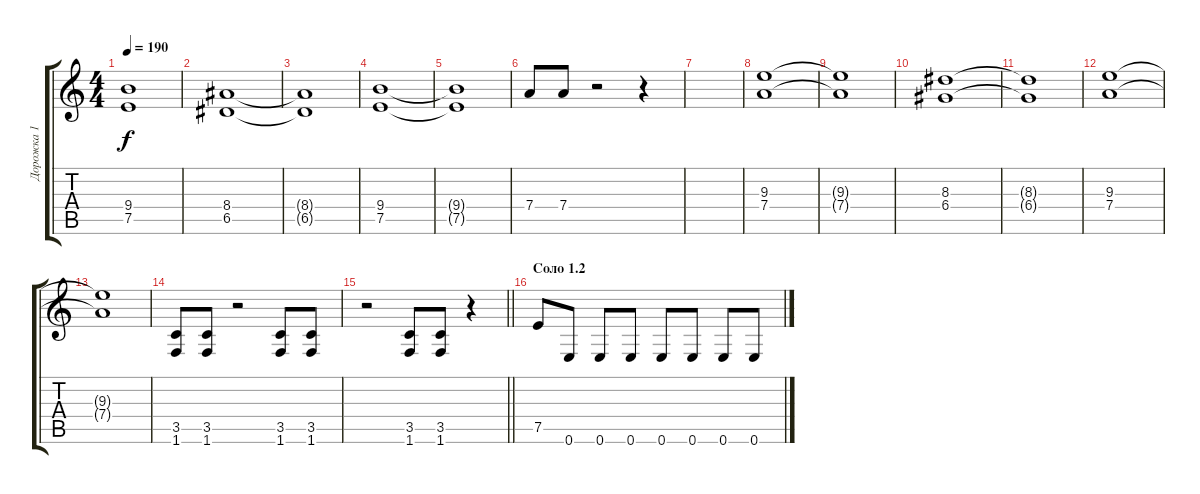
\track ("Дорожка 1" "Дорожка 1") {instrument distortionguitar}
\staff {score tabs}
\tuning (E4 B3 G3 D3 A2 E2) {hide}
\ts (4 4)
\tempo 190
\clef g2
\ks c
(9.4{t} 7.5{t}).1{dy f} |
(8.4 6.5).1 |
(8.4{t} 6.5{t}).1 |
(9.4 7.5).1 |
(9.4{t} 7.5{t}).1 |
7.4.8 7.4.8 r.2 r.4 |
|
(9.3 7.4).1 |
(9.3{t} 7.4{t}).1 |
(8.3 6.4).1 |
(8.3{t} 6.4{t}).1 |
(9.3 7.4).1 |
(9.3{t} 7.4{t}).1 |
(3.5 1.6).8 (3.5 1.6).8 r.2 (3.5 1.6).8 (3.5 1.6).8 |
\barLineRight lightlight
r.2 (3.5 1.6).8 (3.5 1.6).8 r.4 |
\section ("" "Соло 1.2")
7.5.8 0.6.8 0.6.8 0.6.8 0.6.8 0.6.8 0.6.8 0.6.8
